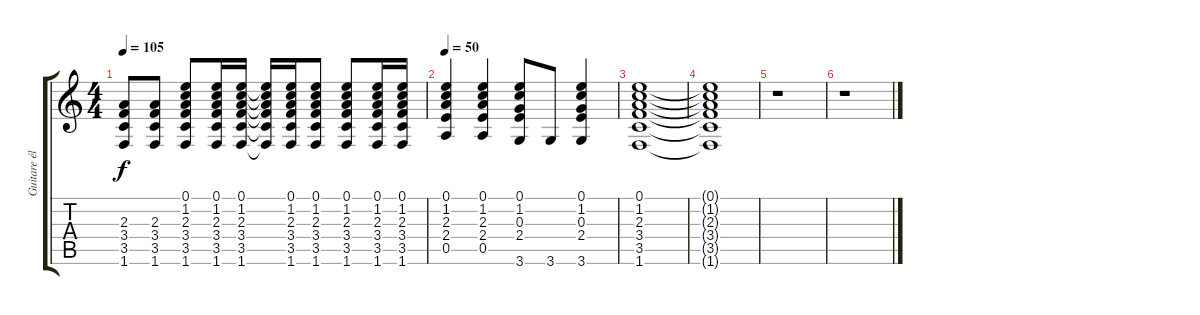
\track ("Guitare électrique" "Guitare él") {instrument electricguitarclean}
\staff {score tabs}
\tuning (E4 B3 G3 D3 A2 E2) {hide}
\ts (4 4)
\tempo 105
\clef g2
\ks c
(2.3 3.4 3.5 1.6).8{dy f} (2.3 3.4 3.5 1.6).8 (0.1 1.2 2.3 3.4 3.5 1.6).8 (0.1 1.2 2.3 3.4 3.5 1.6).16 (0.1 1.2 2.3 3.4 3.5 1.6).16 (0.1{t} 1.2{t} 2.3{t} 3.4{t} 3.5{t} 1.6{t}).16 (0.1 1.2 2.3 3.4 3.5 1.6).16 (0.1 1.2 2.3 3.4 3.5 1.6).8 (0.1 1.2 2.3 3.4 3.5 1.6).8 (0.1 1.2 2.3 3.4 3.5 1.6).16 (0.1 1.2 2.3 3.4 3.5 1.6).16 |
\tempo 50
(0.1 1.2 2.3 2.4 0.5).4 (0.1 1.2 2.3 2.4 0.5).4 (0.1 1.2 0.3 2.4 3.6).8 3.6.8 (0.1 1.2 0.3 2.4 3.6).4 |
(0.1 1.2 2.3 3.4 3.5 1.6).1 |
(0.1{t} 1.2{t} 2.3{t} 3.4{t} 3.5{t} 1.6{t}).1 |
r.1 |
r.1
